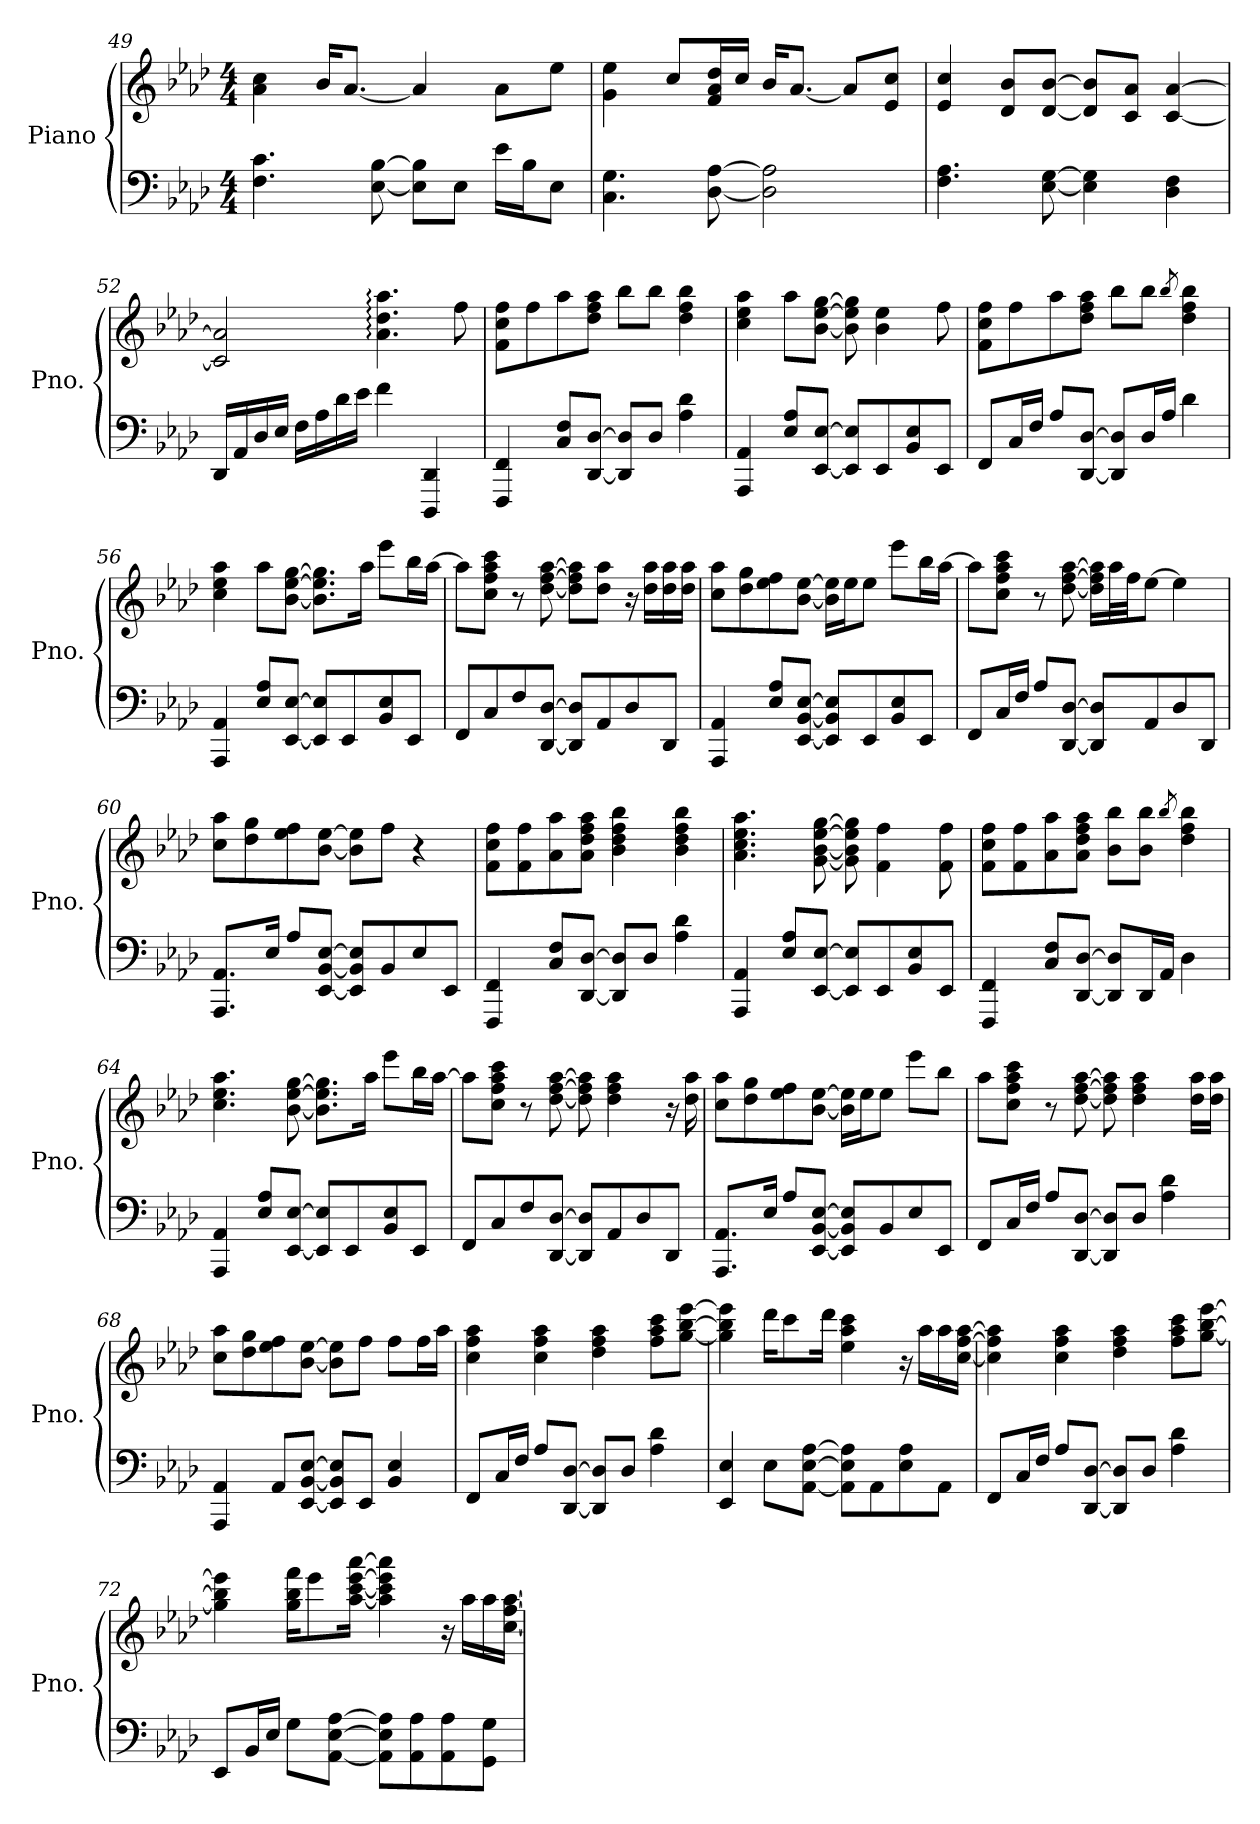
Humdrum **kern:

**kern	**kern
*part1	*part1
*staff2	*staff1
*I"Piano	*
*I'Pno.	*
!!LO:LB:g=z
*clefF4	*clefG2
*k[b-e-a-d-]	*k[b-e-a-d-]
*M4/4	*M4/4
=49	=49
4.F\ 4.c\	4a-\ 4cc\
.	16b-/KL
.	[8.a-/J
[8E-\ [8B-\	.
8E-\] 8B-\]L	4a-/]
8E-\J	.
16e-\LL	8a-\L
16B-\J	.
8E-\J	8ee-\J
=50	=50
4.C\ 4.G\	4g\ 4ee-\
.	8cc/L
[8D-\ [8A-\	16f/ 16a-/ 16dd-/L
.	16cc/JJ
2D-\] 2A-\]	16b-/KL
.	[8.a-/J
.	8a-/L]
.	8e-/ 8cc/J
=51	=51
4.F\ 4.A-\	4e-/ 4cc/
.	8d-/ 8b-/L
[8E-\ [8G\	[8d-/ [8b-/J
4E-\] 4G\]	8d-/] 8b-/]L
.	8c/ 8a-/J
4D-\ 4F\	[4c/ [4a-/
!!LO:LB:g=z
=52	=52
16DD-/LL	2c/] 2a-/]
16AA-/	.
16D-/	.
16E-/JJ	.
16F\LL	.
16A-\	.
16d-\	.
16e-\JJ	.
4f\	4.a-\: 4.dd-\: 4.aa-\:
4DDD-/ 4DD-/	.
.	8ff\
=53	=53
4FFF/ 4FF/	8f\ 8cc\ 8ff\L
.	8ff\
8C/ 8F/L	8aa-\
[8DD-/ [8D-/J	8dd-\ 8ff\ 8aa-\J
8DD-/] 8D-/]L	8bb-\L
8D-/J	8bb-\J
4A-\ 4d-\	4dd-\ 4ff\ 4bb-\
=54	=54
4AAA-/ 4AA-/	4cc\ 4ee-\ 4aa-\
8E-/ 8A-/L	8aa-\L
[8EE-/ [8E-/J	[8b-\ [8ee-\ [8gg\J
8EE-/] 8E-/]L	8b-\] 8ee-\] 8gg\]
8EE-/	4b-\ 4ee-\
8BB-/ 8E-/	.
8EE-/J	8ff\
!!LO:LB:g=z
=55	=55
8FF/L	8f\ 8cc\ 8ff\L
16C/L	8ff\
16F/JJ	.
8A-/L	8aa-\
[8DD-/ [8D-/J	8dd-\ 8ff\ 8aa-\J
8DD-/] 8D-/]L	8bb-\L
16D-/L	8bb-\J
16A-/JJ	.
.	8qbb-/
4d-\	4dd-\ 4ff\ 4bb-\
=56	=56
4AAA-/ 4AA-/	4cc\ 4ee-\ 4aa-\
8E-/ 8A-/L	8aa-\L
[8EE-/ [8E-/J	[8b-\ [8ee-\ [8gg\J
8EE-/] 8E-/]L	8.b-\] 8.ee-\] 8.gg\]L
8EE-/	.
.	16aa-\Jk
8BB-/ 8E-/	8eee-\L
8EE-/J	16bb-\L
.	[16aa-\JJ
!!LO:PB:g=z
=57	=57
8FF/L	8aa-\L]
8C/	8cc\ 8ff\ 8aa-\ 8ccc\J
8F/	8r
[8DD-/ [8D-/J	[8dd-\ [8ff\ [8aa-\
8DD-/] 8D-/]L	8dd-\] 8ff\] 8aa-\]L
8AA-/	8dd-\ 8aa-\J
8D-/	16r
.	16dd-\ 16aa-\LL
8DD-/J	16dd-\ 16aa-\
.	16dd-\ 16aa-\JJ
=58	=58
4AAA-/ 4AA-/	8cc\ 8aa-\L
.	8dd-\ 8gg\
8E-/ 8A-/L	8ee-\ 8ff\
[8EE-/ [8BB-/ [8E-/J	[8b-\ [8ee-\J
8EE-/] 8BB-/] 8E-/]L	16b-\] 16ee-\]LL
.	16ee-\J
8EE-/	8ee-\J
8BB-/ 8E-/	8eee-\L
8EE-/J	16bb-\L
.	[16aa-\JJ
!!LO:LB:g=z
=59	=59
8FF/L	8aa-\L]
16C/L	8cc\ 8ff\ 8aa-\ 8ccc\J
16F/JJ	.
8A-/L	8r
[8DD-/ [8D-/J	[8dd-\ [8ff\ [8aa-\
8DD-/] 8D-/]L	16dd-\] 16ff\] 16aa-\]LL
.	32aa-\L
.	32ff\JJ
8AA-/	[8ee-\J
8D-/	4ee-\]
8DD-/J	.
=60	=60
8.AAA-/ 8.AA-/L	8cc\ 8aa-\L
.	8dd-\ 8gg\
16E-/Jk	.
8A-/L	8ee-\ 8ff\
[8EE-/ [8BB-/ [8E-/J	[8b-\ [8ee-\J
8EE-/] 8BB-/] 8E-/]L	8b-\] 8ee-\]L
8BB-/	8ff\J
8E-/	4r
8EE-/J	.
=61	=61
4FFF/ 4FF/	8f\ 8cc\ 8ff\L
.	8f\ 8ff\
8C/ 8F/L	8a-\ 8aa-\
[8DD-/ [8D-/J	8a-\ 8dd-\ 8ff\ 8aa-\J
8DD-/] 8D-/]L	4b-\ 4dd-\ 4ff\ 4bb-\
8D-/J	.
4A-\ 4d-\	4b-\ 4dd-\ 4ff\ 4bb-\
!!LO:LB:g=z
=62	=62
4AAA-/ 4AA-/	4.a-\ 4.cc\ 4.ee-\ 4.aa-\
8E-/ 8A-/L	.
[8EE-/ [8E-/J	[8g\ [8b-\ [8ee-\ [8gg\
8EE-/] 8E-/]L	8g\] 8b-\] 8ee-\] 8gg\]
8EE-/	4f\ 4ff\
8BB-/ 8E-/	.
8EE-/J	8f\ 8ff\
=63	=63
4FFF/ 4FF/	8f\ 8cc\ 8ff\L
.	8f\ 8ff\
8C/ 8F/L	8a-\ 8aa-\
[8DD-/ [8D-/J	8a-\ 8dd-\ 8ff\ 8aa-\J
8DD-/] 8D-/]L	8b-\ 8bb-\L
16DD-/L	8b-\ 8bb-\J
16AA-/JJ	.
.	8qbb-/
4D-\	4dd-\ 4ff\ 4bb-\
=64	=64
4AAA-/ 4AA-/	4.cc\ 4.ee-\ 4.aa-\
8E-/ 8A-/L	.
[8EE-/ [8E-/J	[8b-\ [8ee-\ [8gg\
8EE-/] 8E-/]L	8.b-\] 8.ee-\] 8.gg\]L
8EE-/	.
.	16aa-\Jk
8BB-/ 8E-/	8eee-\L
8EE-/J	16bb-\L
.	[16aa-\JJ
!!LO:LB:g=z
=65	=65
8FF/L	8aa-\L]
8C/	8cc\ 8ff\ 8aa-\ 8ccc\J
8F/	8r
[8DD-/ [8D-/J	[8dd-\ [8ff\ [8aa-\
8DD-/] 8D-/]L	8dd-\] 8ff\] 8aa-\]
8AA-/	4dd-\ 4ff\ 4aa-\
8D-/	.
8DD-/J	16r
.	16dd-\ 16aa-\
=66	=66
8.AAA-/ 8.AA-/L	8cc\ 8aa-\L
.	8dd-\ 8gg\
16E-/Jk	.
8A-/L	8ee-\ 8ff\
[8EE-/ [8BB-/ [8E-/J	[8b-\ [8ee-\J
8EE-/] 8BB-/] 8E-/]L	16b-\] 16ee-\]LL
.	16ee-\J
8BB-/	8ee-\J
8E-/	8eee-\L
8EE-/J	8bb-\J
!!LO:LB:g=z
=67	=67
8FF/L	8aa-\L
16C/L	8cc\ 8ff\ 8aa-\ 8ccc\J
16F/JJ	.
8A-/L	8r
[8DD-/ [8D-/J	[8dd-\ [8ff\ [8aa-\
8DD-/] 8D-/]L	8dd-\] 8ff\] 8aa-\]
8D-/J	4dd-\ 4ff\ 4aa-\
4A-\ 4d-\	.
.	16dd-\ 16aa-\LL
.	16dd-\ 16aa-\JJ
=68	=68
4AAA-/ 4AA-/	8cc\ 8aa-\L
.	8dd-\ 8gg\
8AA-/L	8ee-\ 8ff\
[8EE-/ [8BB-/ [8E-/J	[8b-\ [8ee-\J
8EE-/] 8BB-/] 8E-/]L	8b-\] 8ee-\]L
8EE-/J	8ff\J
4BB-/ 4E-/	8ff\L
.	16ff\L
.	16aa-\JJ
=69	=69
8FF/L	4cc\ 4ff\ 4aa-\
16C/L	.
16F/JJ	.
8A-/L	4cc\ 4ff\ 4aa-\
[8DD-/ [8D-/J	.
8DD-/] 8D-/]L	4dd-\ 4ff\ 4aa-\
8D-/J	.
4A-\ 4d-\	8ff\ 8aa-\ 8ccc\L
.	[8gg\ [8bb-\ [8eee-\J
!!LO:LB:g=z
=70	=70
4EE-/ 4E-/	4gg\] 4bb-\] 4eee-\]
8E-\L	16ddd-\KL
.	8ccc\
[8AA-\ [8E-\ [8A-\J	.
.	16ddd-\Jk
8AA-\] 8E-\] 8A-\]L	4ee-\ 4aa-\ 4ccc\
8AA-\	.
8E-\ 8A-\	16r
.	16aa-\LL
8AA-\J	16aa-\
.	[16cc\ [16ff\ [16aa-\JJ
=71	=71
8FF/L	4cc\] 4ff\] 4aa-\]
16C/L	.
16F/JJ	.
8A-/L	4cc\ 4ff\ 4aa-\
[8DD-/ [8D-/J	.
8DD-/] 8D-/]L	4dd-\ 4ff\ 4aa-\
8D-/J	.
4A-\ 4d-\	8ff\ 8aa-\ 8ccc\L
.	[8gg\ [8bb-\ [8eee-\J
=72	=72
8EE-/L	4gg\] 4bb-\] 4eee-\]
16BB-/L	.
16E-/JJ	.
8G\L	16gg\ 16bb-\ 16fff\KL
.	8eee-\
[8AA-\ [8E-\ [8A-\J	.
.	[16aa-\ [16ccc\ [16eee-\ [16aaa-\Jk
8AA-\] 8E-\] 8A-\]L	4aa-\] 4ccc\] 4eee-\] 4aaa-\]
8AA-\ 8A-\	.
8AA-\ 8A-\	16r
.	16aa-\LL
8GG\ 8G\J	16aa-\
.	[16cc\ [16ff\ [16aa-\JJ
=	=
*-	*-
